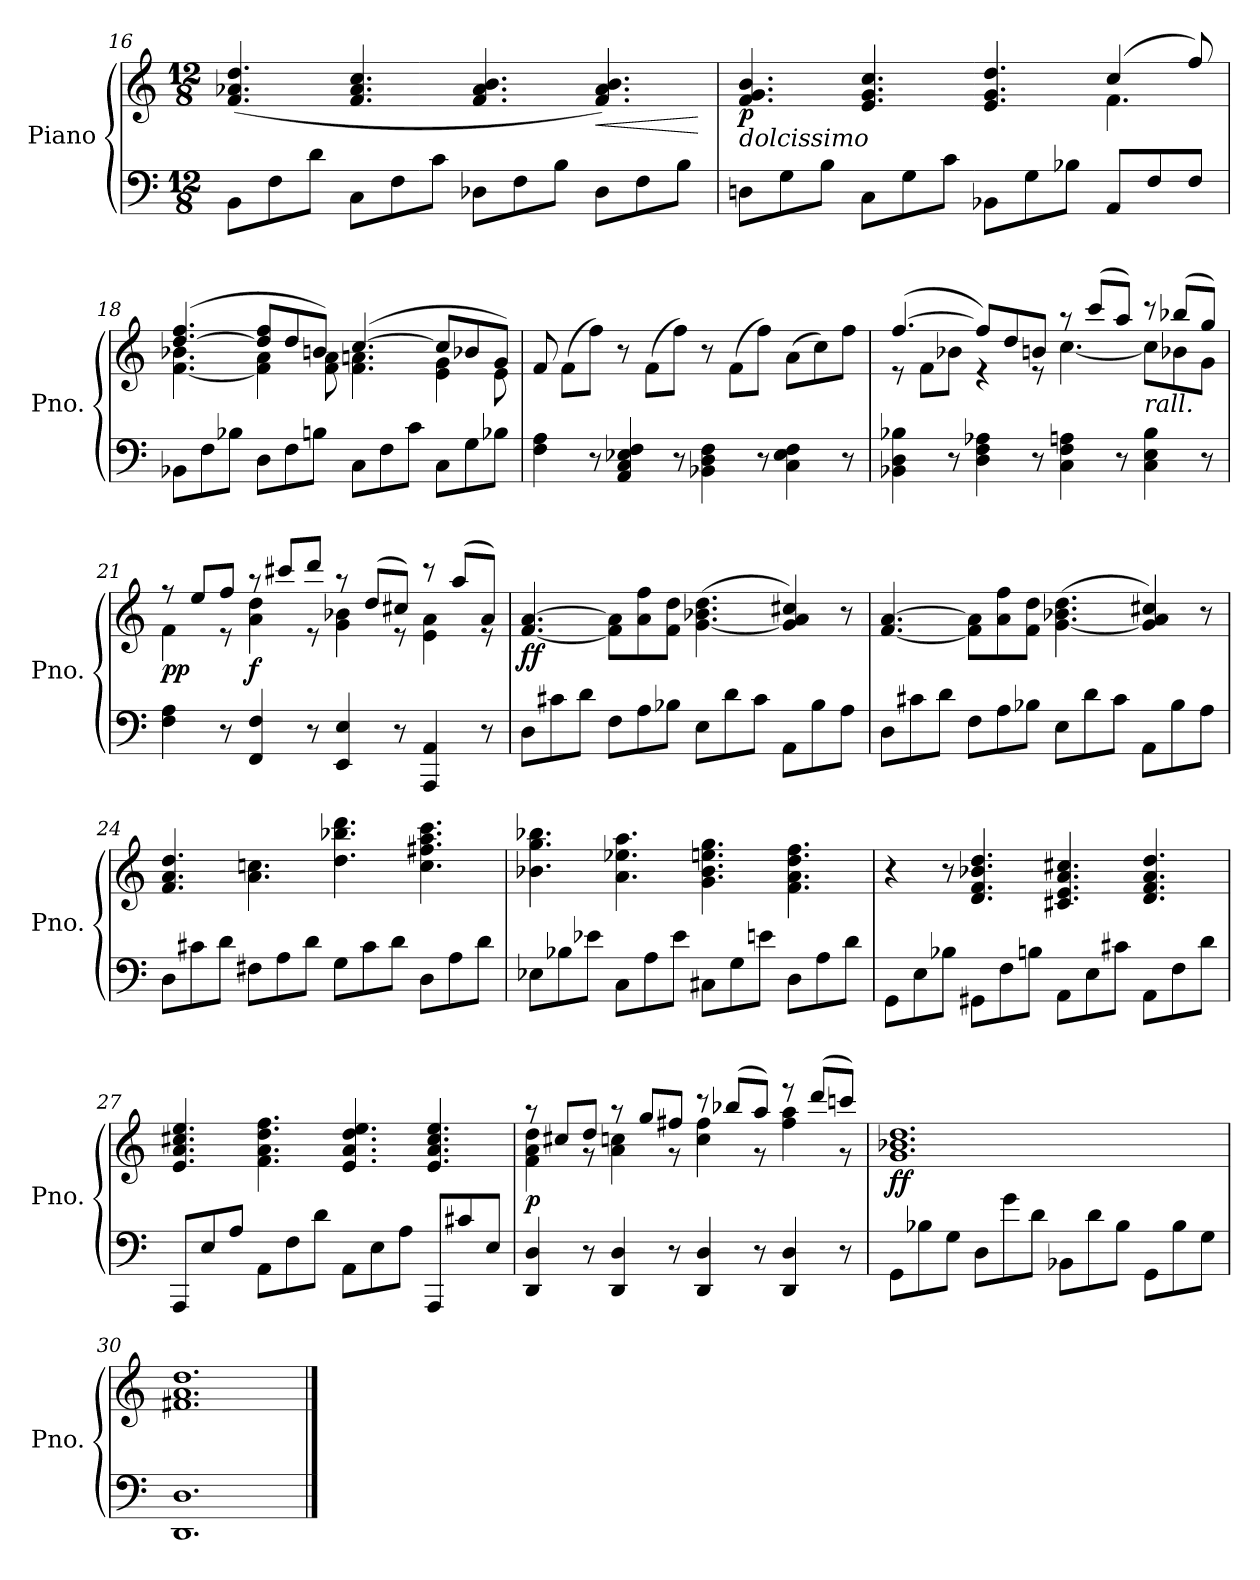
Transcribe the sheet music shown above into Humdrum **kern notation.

**kern	**kern	**dynam
*part1	*part1	*part1
*staff2	*staff1	*staff1/2
*I"Piano	*	*
*I'Pno.	*	*
!!LO:LB:g=z
*clefF4	*clefG2	*
*k[]	*k[]	*
*M12/8	*M12/8	*
=16	=16	=16
8BB\L	(<4.f/ 4.a-X/ 4.dd/	.
8F\	.	.
8d\J	.	.
8C\L	4.f/ 4.a-/ 4.cc/	.
8F\	.	.
8c\J	.	.
8D-X\L	4.f/ 4.a-/ 4.b/	.
8F\	.	.
8B\J	.	.
!	!	!LO:HP:b
8D-\L	4.f/ 4.a-/ 4.b/)	<
8F\	.	.
8B\J	.	.
.	.	[
=17	=17	=17
*	*^	*
!	!LO:TX:b:i:t=dolcissimo	!	!
!	!	!	!LO:DY:b
8Dn\L	4.f/ 4.g/ 4.b/	1ryy	p
8G\	.	.	.
8B\J	.	.	.
8C\L	4.e/ 4.g/ 4.cc/	.	.
8G\	.	.	.
8c\J	.	.	.
8BB-X\L	4.e/ 4.g/ 4.dd/	.	.
8G\	.	.	.
8B-X\J	.	8ryy	.
8AA/L	(>4cc/	4.f\	.
8F/	.	.	.
8F/J	8ff/)	.	.
=18	=18	=18	=18
8BB-X\L	(>[4.dd/ 4.ff/	[4.f\ 4.b-X\	.
8F\	.	.	.
8B-X\J	.	.	.
8D\L	8dd/] 8ff/L	4f\] 4a\	.
8F\	8dd/	.	.
8Bn\J	8bn/J)	8f\ 8a\	.
8C\L	(>[4.cc/	4.f\ 4.an\	.
8F\	.	.	.
8c\J	.	.	.
8C\L	8cc/L]	4e\ 4g\	.
8G\	8b-X/	.	.
8B-X\J	8g/J)	8e\	.
*	*v	*v	*
!!LO:LB:g=z
=19	=19	=19
4F\ 4A\	8f/	.
.	(>8f\L	.
8r	8ff\J)	.
4AA/ 4C/ 4E-X/ 4F/	8r	.
.	(>8f\L	.
8r	8ff\J)	.
4BB-X\ 4D\ 4F\	8r	.
.	(>8f\L	.
8r	8ff\J)	.
4C\ 4E-\ 4F\	(>8a\L	.
.	8cc\)	.
8r	8ff\J	.
=20	=20	=20
*	*^	*
4BB-X\ 4D\ 4B-X\	(>[4.ff/	8r	.
.	.	8f\L	.
8r	.	8b-X\J	.
4D\ 4F\ 4A-X\	8ff/L])	4re	.
.	8dd/	.	.
8r	8bn/J	8re	.
4C\ 4F\ 4An\	8raa	[4.cc\	.
.	(>8ccc/L	.	.
8r	8aa/J)	.	.
!	!LO:TX:b:i:t=rall.	!	!
4C\ 4E\ 4B-\	8rccc	8cc\L]	.
.	(>8bb-X/L	8b-X\	.
8r	8gg/J)	8g\J	.
=21	=21	=21	=21
!	!	!	!LO:DY:b
4F\ 4A\	8rff	4f\	pp
.	8eei/L	.	.
8r	8ffi/J	8re	.
!	!	!	!LO:DY:b
4FF/ 4F/	8raa	4a\ 4dd\	f
.	8ccc#X/L	.	.
8r	8ddd/J	8re	.
4EE/ 4E/	8raa	4g\ 4b-X\	.
.	(>8dd/L	.	.
8r	8cc#X/J)	8re	.
4AAA/ 4AA/	8rccc	4e\ 4a\	.
.	(>8aa/L	.	.
8r	8a/J)	8re	.
!!LO:LB:g=z
=22	=22	=22	=22
!	!	!	!LO:DY:b
*	*v	*v	*
8D\L	[4.f/ [4.a/	ff
8c#X\	.	.
8d\J	.	.
8F\L	8f\] 8a\]L	.
8A\	8a\ 8ff\	.
8B-X\J	8f\ 8dd\J	.
8E\L	(>[4.g\ 4.b-X\ 4.dd\	.
8d\	.	.
8c#\J	.	.
8AA\L	4g/] 4a/ 4cc#X/)	.
8B-\	.	.
8A\J	8r	.
=23	=23	=23
8D\L	[4.f/ [4.a/	.
8c#X\	.	.
8d\J	.	.
8F\L	8f\] 8a\]L	.
8A\	8a\ 8ff\	.
8B-X\J	8f\ 8dd\J	.
8E\L	(>[4.g\ 4.b-X\ 4.dd\	.
8d\	.	.
8c#\J	.	.
8AA\L	4g/] 4a/ 4cc#X/)	.
8B-\	.	.
8A\J	8r	.
=24	=24	=24
8D\L	4.f/ 4.a/ 4.dd/	.
8c#X\	.	.
8d\J	.	.
8F#X\L	4.a\ 4.ccn\	.
8A\	.	.
8d\J	.	.
8G\L	4.dd\ 4.bb-X\ 4.ddd\	.
8c#\	.	.
8d\J	.	.
8D\L	4.cc\ 4.ff#X\ 4.aa\ 4.ccc\	.
8A\	.	.
8d\J	.	.
!!LO:LB:g=z
=25	=25	=25
8E-X\L	4.b-X\ 4.gg\ 4.bb-X\	.
8B-X\	.	.
8e-X\J	.	.
8C\L	4.a\ 4.ee-X\ 4.aa\	.
8A\	.	.
8e-\J	.	.
8C#X\L	4.g\ 4.b-\ 4.een\ 4.gg\	.
8G\	.	.
8en\J	.	.
8D\L	4.f\ 4.a\ 4.dd\ 4.ff\	.
8A\	.	.
8d\J	.	.
=26	=26	=26
8GG\L	4r	.
8E\	.	.
8B-X\J	8r	.
8GG#X\L	4.d/ 4.f/ 4.b-X/ 4.dd/	.
8F\	.	.
8Bn\J	.	.
8AA\L	4.c#X/ 4.e/ 4.a/ 4.cc#X/	.
8E\	.	.
8c#X\J	.	.
8AA\L	4.d/ 4.f/ 4.a/ 4.dd/	.
8F\	.	.
8d\J	.	.
=27	=27	=27
8AAA/L	4.e/ 4.a/ 4.cc#X/ 4.ee/	.
8E/	.	.
8A/J	.	.
8AA\L	4.f\ 4.a\ 4.dd\ 4.ff\	.
8F\	.	.
8d\J	.	.
8AA\L	4.e/ 4.a/ 4.dd/ 4.ee/	.
8E\	.	.
8A\J	.	.
8AAA/L	4.e/ 4.a/ 4.cc#/ 4.ee/	.
8c#X/	.	.
8E/J	.	.
!!LO:LB:g=z
=28	=28	=28
*	*^	*
!	!	!	!LO:DY:b
4DD/ 4D/	8raa	4f\ 4a\ 4dd\	p
.	8cc#X/L	.	.
8r	8dd/J	8rg	.
4DD/ 4D/	8raa	4a\ 4ccn\	.
.	8gg/L	.	.
8r	8ff#X/J	8rg	.
4DD/ 4D/	8rccc	4cc\ 4ff#\	.
.	(>8bb-X/L	.	.
8r	8aa/J)	8r	.
4DD/ 4D/	8reee	4ff#\ 4aa\	.
.	(>8ddd/L	.	.
8r	8cccn/J)	8r	.
=29	=29	=29	=29
!	!	!	!LO:DY:b
*	*v	*v	*
8GG\L	1.g 1.b-X 1.dd	ff
8B-X\	.	.
8G\J	.	.
8D\L	.	.
8g\	.	.
8d\J	.	.
8BB-X\L	.	.
8d\	.	.
8B-\J	.	.
8GG\L	.	.
8B-\	.	.
8G\J	.	.
=30	=30	=30
1.DD 1.D	1.f#X 1.a 1.dd	.
==	==	==
*-	*-	*-
